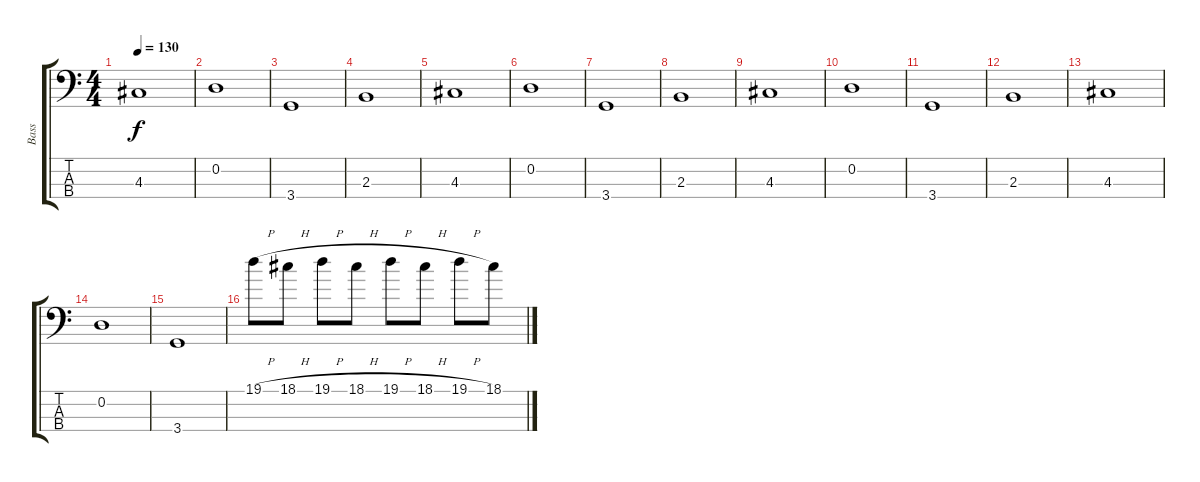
\track ("Bass" "Bass") {instrument electricbasspick}
\staff {score tabs}
\tuning (G2 D2 A1 E1) {hide}
\ts (4 4)
\tempo 130
\clef f4
\ks c
4.3.1{dy f} |
0.2.1 |
3.4.1 |
2.3.1 |
4.3.1 |
0.2.1 |
3.4.1 |
2.3.1 |
4.3.1 |
0.2.1 |
3.4.1 |
2.3.1 |
4.3.1 |
0.2.1 |
3.4.1 |
19.1{h}.8{volume 6} 18.1{h}.8 19.1{h}.8 18.1{h}.8 19.1{h}.8 18.1{h}.8 19.1{h}.8 18.1.8
